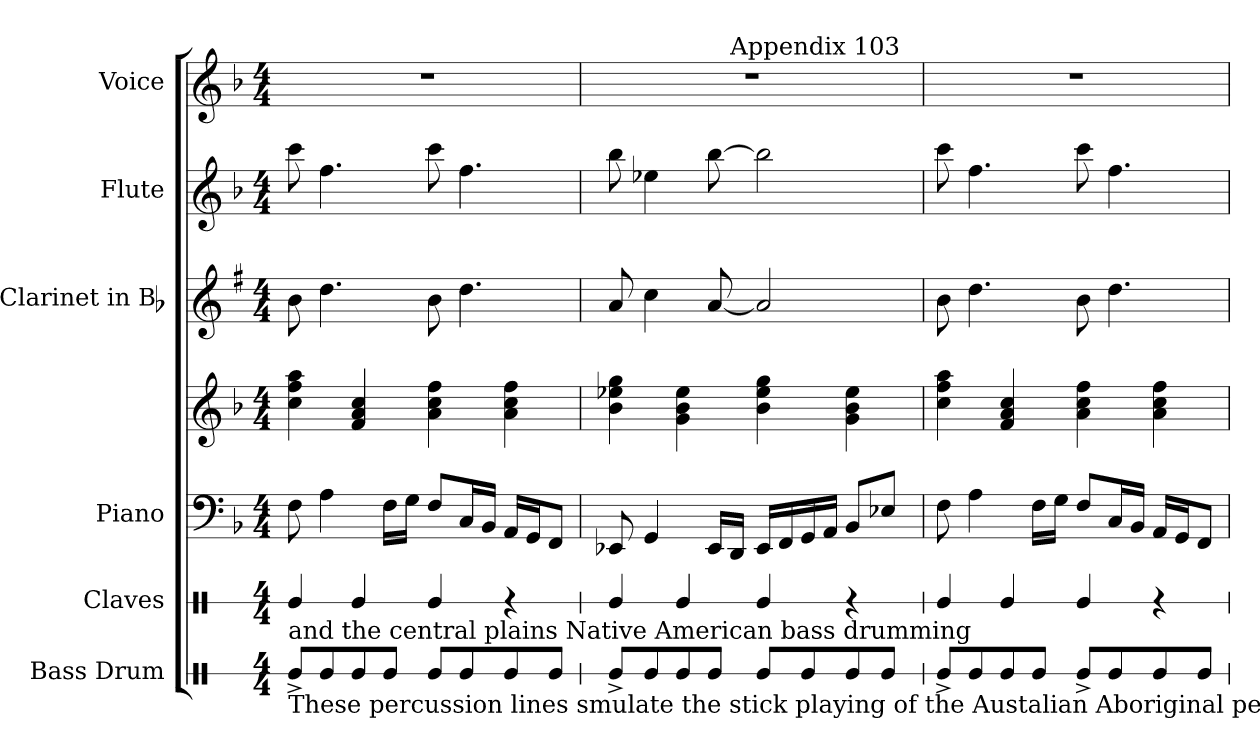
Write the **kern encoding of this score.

**kern	**kern	**kern	**kern	**kern	**kern	**kern
*part6	*part5	*part4	*part4	*part3	*part2	*part1
*staff7	*staff6	*staff5	*staff4	*staff3	*staff2	*staff1
*I"Bass Drum	*I"Claves	*I"Piano	*	*I"Clarinet in Bb	*I"Flute	*I"Voice
*I'B. D.	*I'Clv.	*I'Pno.	*	*I'Cl.	*I'Fl.	*I'Voice
!!LO:PB:g=z
*stria1	*stria1	*	*	*	*	*
*clefX	*clefX	*clefF4	*clefG2	*clefG2	*clefG2	*clefG2
*	*	*	*	*ITrd1c2	*	*
*k[]	*k[]	*k[b-]	*k[b-]	*k[b-]	*k[b-]	*k[b-]
*C:	*C:	*F:	*F:	*F:	*F:	*F:
*M4/4	*M4/4	*M4/4	*M4/4	*M4/4	*M4/4	*M4/4
*MM104	*MM104	*MM104	*MM104	*MM104	*MM104	*MM104
=1	=1	=1	=1	=1	=1	=1
!LO:TX:b:t=These percussion lines smulate the stick playing of the Austalian Aboriginal people	!	!	!	!	!	!
!LO:TX:t=and the central plains Native American bass drumming	!	!	!	!	!	!
8Re^i/L	4Rei/	8Fi\	4cci\ 4ffi 4aai	8ai\	8ccci\	1r
8Rei/	.	4Ai\	.	4.cci\	4.ffi\	.
8Rei/	4Rei/	.	4fi/ 4ai 4cci	.	.	.
8Rei/J	.	16Fi\LL	.	.	.	.
.	.	16Gi\JJ	.	.	.	.
8Rei/L	4Rei/	8Fi/L	4ai\ 4cci 4ffi	8ai\	8ccci\	.
8Rei/	.	16Ci/L	.	4.cci\	4.ffi\	.
.	.	16BB-i/JJ	.	.	.	.
8Rei/	4r	16AAi/LL	4ai\ 4cci 4ffi	.	.	.
.	.	16GGi/J	.	.	.	.
8Rei/J	.	8FFi/J	.	.	.	.
=2	=2	=2	=2	=2	=2	=2
*	*	*	*	*	*	*^
8Re^i/L	4Rei/	8EE-Xi/	4b-i\ 4ee-Xi 4ggi	8gi/	8bb-i\	1r	4..ryy
8Rei/	.	4GGi/	.	4b-i\	4ee-Xi\	.	.
8Rei/	4Rei/	.	4gi\ 4b-i 4ee-i	.	.	.	.
8Rei/J	.	16EE-i/LL	.	[8gi/	[8bb-i\	.	.
!	!	!	!	!	!	!	!LO:TX:a:t=Appendix 103
.	.	16DDi/JJ	.	.	.	.	2ryy
8Rei/L	4Rei/	16EE-i/LL	4b-i\ 4ee-i 4ggi	2gi/]	2bb-i\]	.	.
.	.	16FFi/	.	.	.	.	.
8Rei/	.	16GGi/	.	.	.	.	.
.	.	16AAi/JJ	.	.	.	.	.
8Rei/	4r	8BB-i/L	4gi\ 4b-i 4ee-i	.	.	.	.
8Rei/J	.	8E-Xi/J	.	.	.	.	.
.	.	.	.	.	.	.	16ryy
*	*	*	*	*	*	*v	*v
=3	=3	=3	=3	=3	=3	=3
8Re^i/L	4Rei/	8Fi\	4cci\ 4ffi 4aai	8ai\	8ccci\	1r
8Rei/	.	4Ai\	.	4.cci\	4.ffi\	.
8Rei/	4Rei/	.	4fi/ 4ai 4cci	.	.	.
8Rei/J	.	16Fi\LL	.	.	.	.
.	.	16Gi\JJ	.	.	.	.
8Re^i/L	4Rei/	8Fi/L	4ai\ 4cci 4ffi	8ai\	8ccci\	.
8Rei/	.	16Ci/L	.	4.cci\	4.ffi\	.
.	.	16BB-i/JJ	.	.	.	.
8Rei/	4r	16AAi/LL	4ai\ 4cci 4ffi	.	.	.
.	.	16GGi/J	.	.	.	.
8Rei/J	.	8FFi/J	.	.	.	.
=	=	=	=	=	=	=
*-	*-	*-	*-	*-	*-	*-
